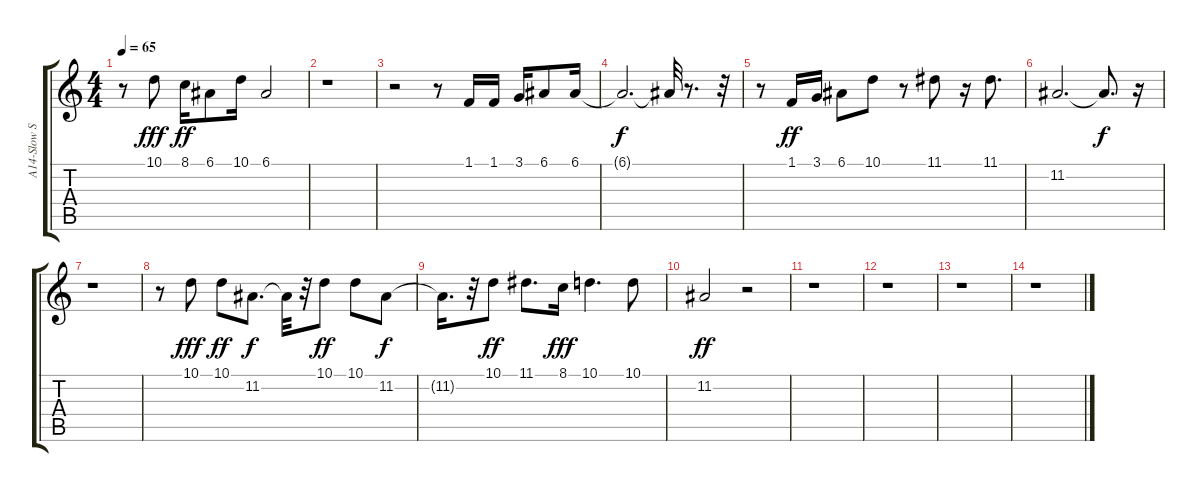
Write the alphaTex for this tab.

\track ("A14-Slow Strings" "A14-Slow S") {instrument reversecymbal}
\staff {score tabs}
\tuning (E4 B3 G3 D3 A2 E2) {hide}
\ts (4 4)
\tempo 65
\clef g2
\ks c
r.8{dy ff} 10.1.8{dy fff} 8.1.16{dy ff} 6.1.8 10.1.16 6.1.2 |
r.1 |
r.2 r.8 1.1.16 1.1.16 3.1.16 6.1.8 6.1.16 |
6.1{t}.2{d dy f} 6.1{t}.32 r.8{d} r.32 |
r.8 1.1.16{dy ff} 3.1.16 6.1.8 10.1.8 r.8 11.1.8 r.16 11.1.8{d} |
11.2.2{d} 11.2{t}.8{d dy f} r.16 |
r.1 |
r.8 10.1.8{dy fff volume 13} 10.1.8{dy ff volume 13} 11.2.8{d dy f volume 12} 11.2{t}.32 r.32 10.1.8{dy ff volume 12} 10.1.8{volume 11} 11.2.8{dy f volume 11} |
11.2{t}.16{d} r.32 10.1.8{dy ff volume 10} 11.1.8{d volume 10} 8.1.16{dy fff volume 10} 10.1.4{d volume 10} 10.1.8{volume 8} |
11.2.2{dy ff volume 8} r.2 |
r.1 |
r.1 |
r.1 |
r.1
